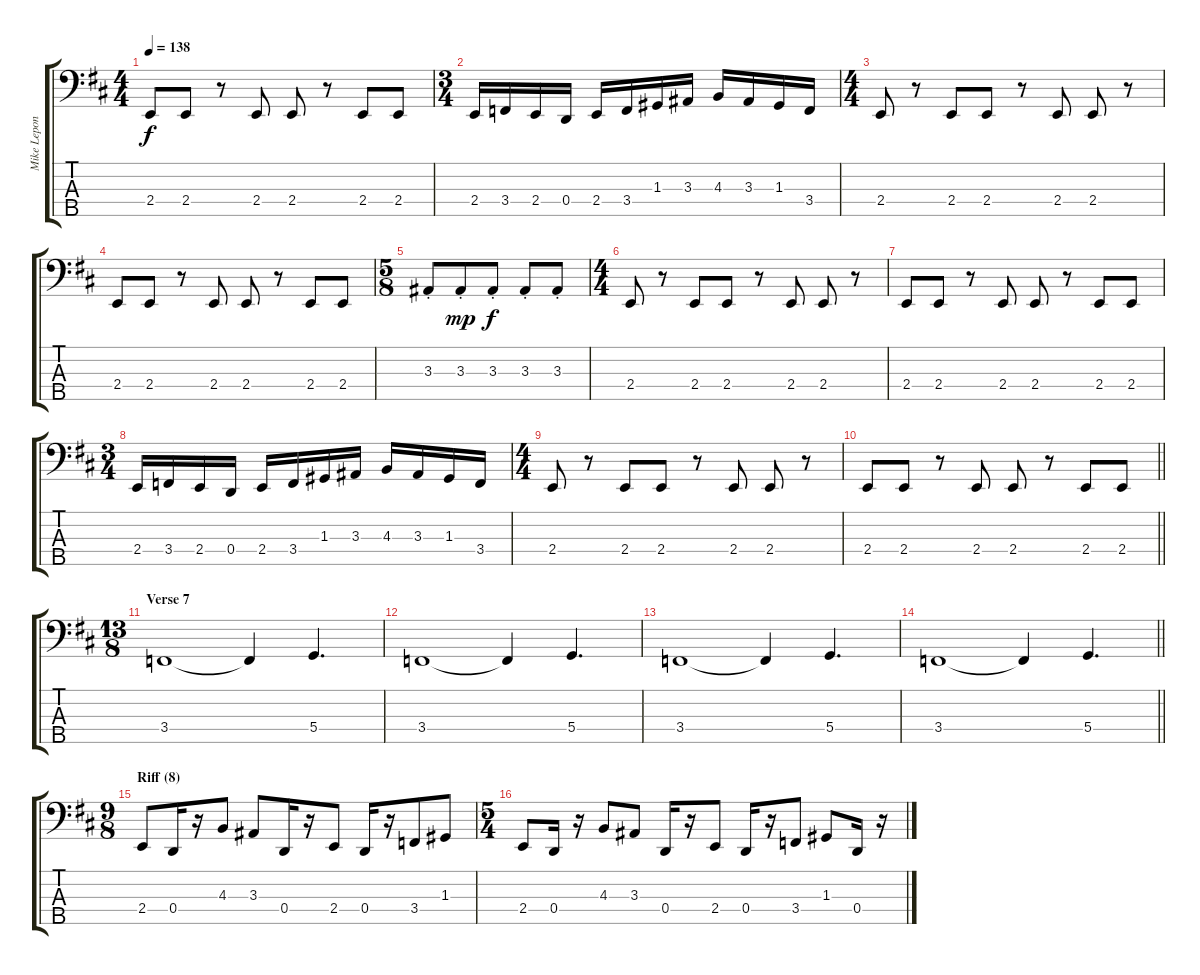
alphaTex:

\track ("Mike Lepond (bass)" "Mike Lepon") {instrument electricbassfinger}
\staff {score tabs}
\tuning (F2 C2 G1 D1 A0) {hide}
\ts (4 4)
\tempo 138
\clef f4
\ks bminor
2.4.8{dy f} 2.4.8 r.8 2.4.8 2.4.8 r.8 2.4.8 2.4.8 |
\ts (3 4)
2.4.16 3.4.16 2.4.16 0.4.16 2.4.16 3.4.16 1.3.16 3.3.16 4.3.16 3.3.16 1.3.16 3.4.16 |
\ts (4 4)
2.4.8 r.8 2.4.8 2.4.8 r.8 2.4.8 2.4.8 r.8 |
2.4.8 2.4.8 r.8 2.4.8 2.4.8 r.8 2.4.8 2.4.8 |
\ts (5 8)
3.3{st}.8 3.3{st}.8{dy mp} 3.3{st}.8{dy f} 3.3{st}.8 3.3{st}.8 |
\ts (4 4)
2.4.8 r.8 2.4.8 2.4.8 r.8 2.4.8 2.4.8 r.8 |
2.4.8 2.4.8 r.8 2.4.8 2.4.8 r.8 2.4.8 2.4.8 |
\ts (3 4)
2.4.16 3.4.16 2.4.16 0.4.16 2.4.16 3.4.16 1.3.16 3.3.16 4.3.16 3.3.16 1.3.16 3.4.16 |
\ts (4 4)
2.4.8 r.8 2.4.8 2.4.8 r.8 2.4.8 2.4.8 r.8 |
\barLineRight lightlight
2.4.8 2.4.8 r.8 2.4.8 2.4.8 r.8 2.4.8 2.4.8 |
\ts (13 8)
\section ("" "Verse 7")
3.4.1 3.4{t}.4 5.4.4{d} |
3.4.1 3.4{t}.4 5.4.4{d} |
3.4.1 3.4{t}.4 5.4.4{d} |
\barLineRight lightlight
3.4.1 3.4{t}.4 5.4.4{d} |
\ts (9 8)
\section ("" "Riff (8)")
2.4.8 0.4.16 r.16 4.3.8 3.3.8 0.4.16 r.16 2.4.8 0.4.16 r.16 3.4.8 1.3.8 |
\ts (5 4)
2.4.8 0.4.16 r.16 4.3.8 3.3.8 0.4.16 r.16 2.4.8 0.4.16 r.16 3.4.8 1.3.8 0.4.16 r.16
